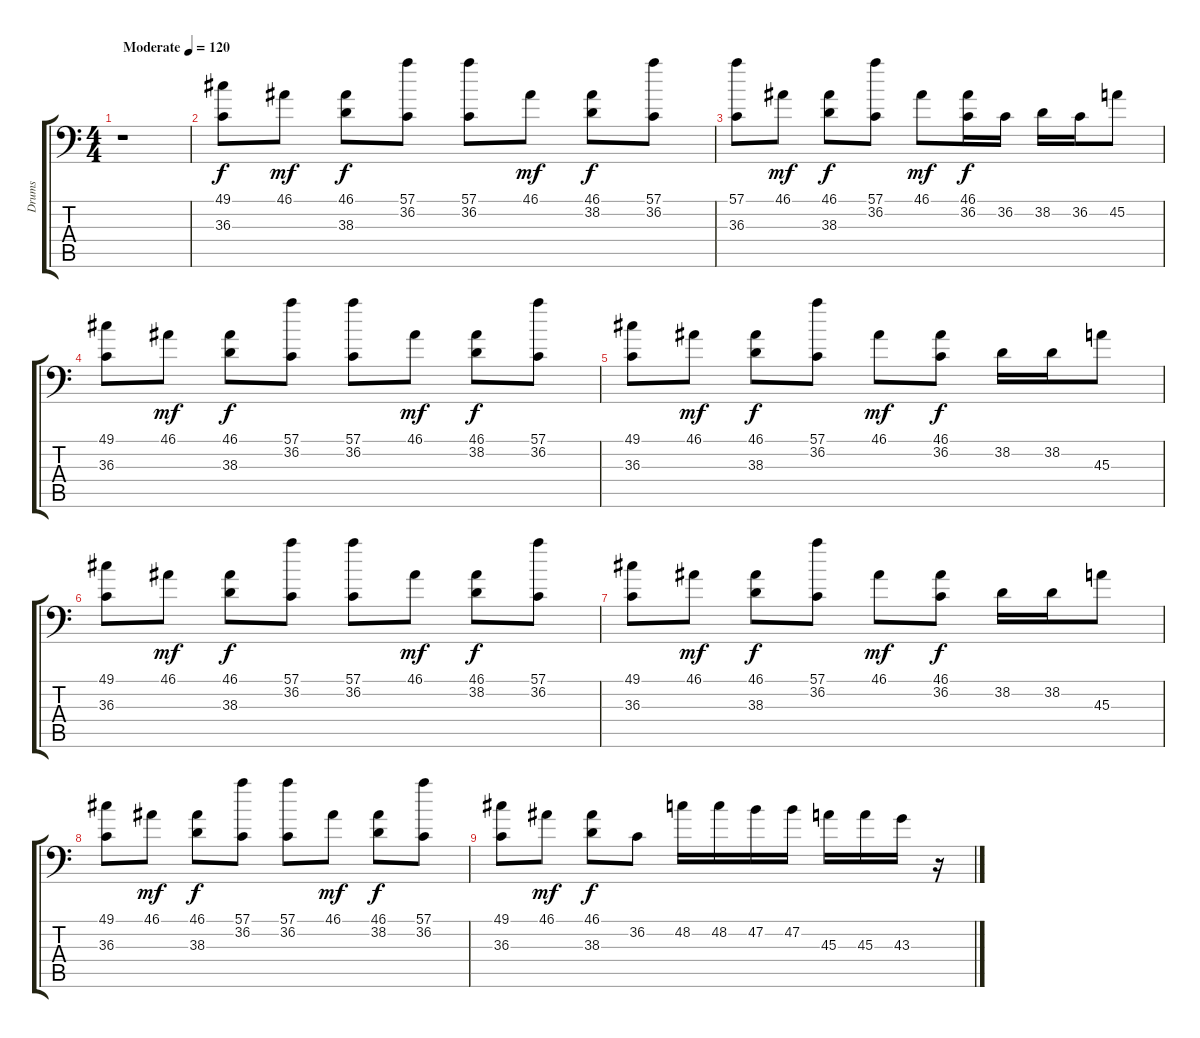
\track ("Drums" "Drums") {instrument acousticgrandpiano}
\staff {score tabs}
\tuning (C-1 C-1 C-1 C-1 C-1 C-1) {hide}
\ts (4 4)
\tempo (120 "Moderate")
\clef f4
\ks c
r.1{dy f instrument acousticgrandpiano} |
(49.1 36.3).8 46.1.8{dy mf} (46.1 38.3).8{dy f} (57.1 36.2).8 (57.1 36.2).8 46.1.8{dy mf} (46.1 38.2).8{dy f} (57.1 36.2).8 |
(57.1 36.3).8 46.1.8{dy mf} (46.1 38.3).8{dy f} (57.1 36.2).8 46.1.8{dy mf} (46.1 36.2).16{dy f} 36.2.16 38.2.16 36.2.16 45.2.8 |
(49.1 36.3).8 46.1.8{dy mf} (46.1 38.3).8{dy f} (57.1 36.2).8 (57.1 36.2).8 46.1.8{dy mf} (46.1 38.2).8{dy f} (57.1 36.2).8 |
(49.1 36.3).8 46.1.8{dy mf} (46.1 38.3).8{dy f} (57.1 36.2).8 46.1.8{dy mf} (46.1 36.2).8{dy f} 38.2.16 38.2.16 45.3.8 |
(49.1 36.3).8 46.1.8{dy mf} (46.1 38.3).8{dy f} (57.1 36.2).8 (57.1 36.2).8 46.1.8{dy mf} (46.1 38.2).8{dy f} (57.1 36.2).8 |
(49.1 36.3).8 46.1.8{dy mf} (46.1 38.3).8{dy f} (57.1 36.2).8 46.1.8{dy mf} (46.1 36.2).8{dy f} 38.2.16 38.2.16 45.3.8 |
(49.1 36.3).8 46.1.8{dy mf} (46.1 38.3).8{dy f} (57.1 36.2).8 (57.1 36.2).8 46.1.8{dy mf} (46.1 38.2).8{dy f} (57.1 36.2).8 |
(49.1 36.3).8 46.1.8{dy mf} (46.1 38.3).8{dy f} 36.2.8 48.2.16 48.2.16 47.2.16 47.2.16 45.3.16 45.3.16 43.3.16 r.16
